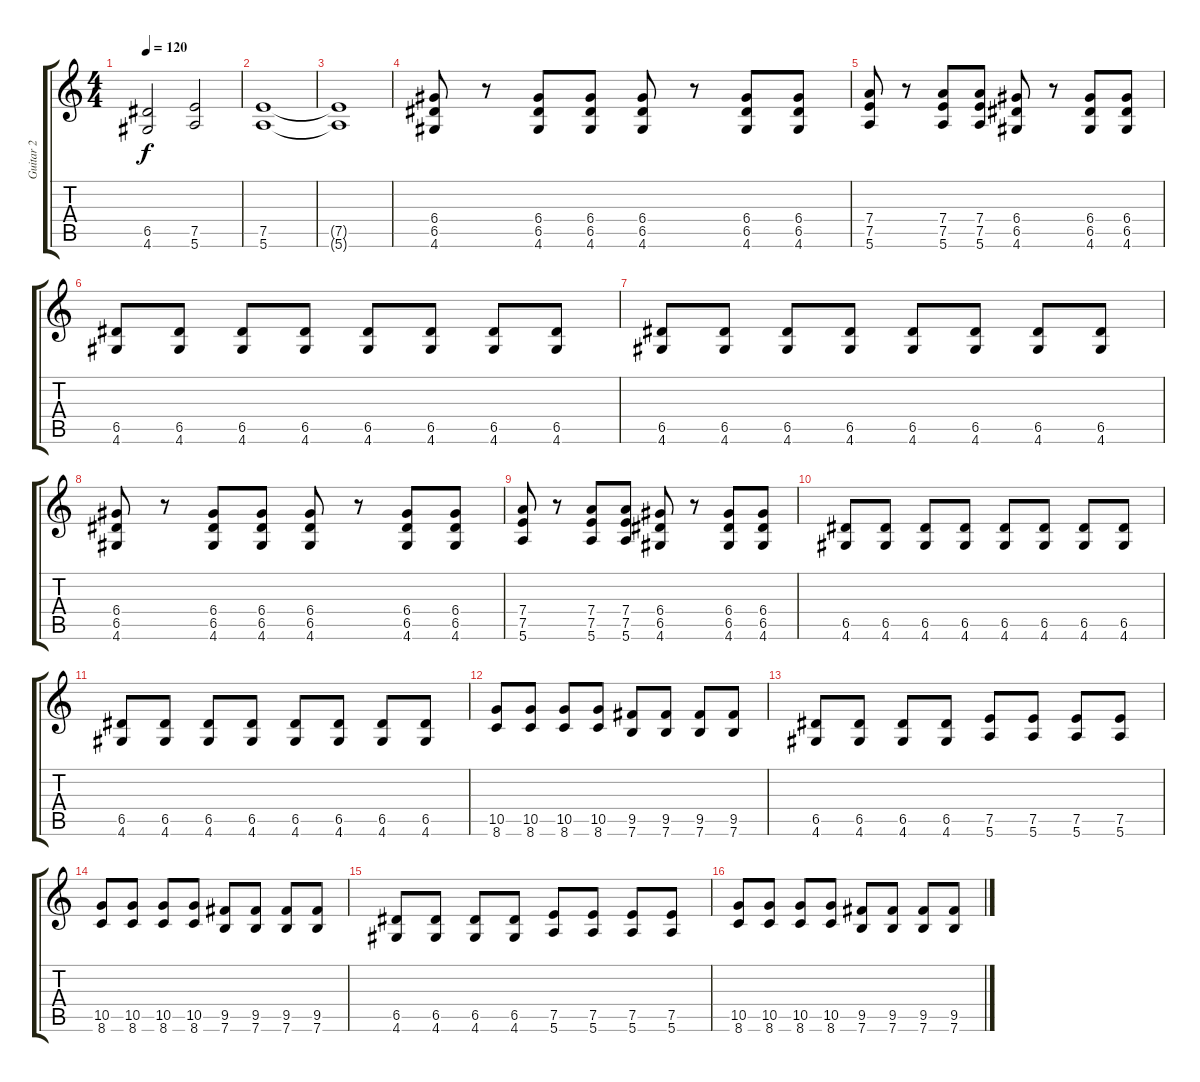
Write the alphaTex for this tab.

\track ("Guitar 2" "Guitar 2") {instrument overdrivenguitar}
\staff {score tabs}
\tuning (E4 B3 G3 D3 A2 E2) {hide}
\ts (4 4)
\tempo 120
\clef g2
\ks c
(6.5 4.6).2{dy f} (7.5 5.6).2 |
(7.5 5.6).1 |
(7.5{t} 5.6{t}).1 |
(6.4 6.5 4.6).8 r.8 (6.4 6.5 4.6).8 (6.4 6.5 4.6).8 (6.4 6.5 4.6).8 r.8 (6.4 6.5 4.6).8 (6.4 6.5 4.6).8 |
(7.4 7.5 5.6).8 r.8 (7.4 7.5 5.6).8 (7.4 7.5 5.6).8 (6.4 6.5 4.6).8 r.8 (6.4 6.5 4.6).8 (6.4 6.5 4.6).8 |
(6.5 4.6).8 (6.5 4.6).8 (6.5 4.6).8 (6.5 4.6).8 (6.5 4.6).8 (6.5 4.6).8 (6.5 4.6).8 (6.5 4.6).8 |
(6.5 4.6).8 (6.5 4.6).8 (6.5 4.6).8 (6.5 4.6).8 (6.5 4.6).8 (6.5 4.6).8 (6.5 4.6).8 (6.5 4.6).8 |
(6.4 6.5 4.6).8 r.8 (6.4 6.5 4.6).8 (6.4 6.5 4.6).8 (6.4 6.5 4.6).8 r.8 (6.4 6.5 4.6).8 (6.4 6.5 4.6).8 |
(7.4 7.5 5.6).8 r.8 (7.4 7.5 5.6).8 (7.4 7.5 5.6).8 (6.4 6.5 4.6).8 r.8 (6.4 6.5 4.6).8 (6.4 6.5 4.6).8 |
(6.5 4.6).8 (6.5 4.6).8 (6.5 4.6).8 (6.5 4.6).8 (6.5 4.6).8 (6.5 4.6).8 (6.5 4.6).8 (6.5 4.6).8 |
(6.5 4.6).8 (6.5 4.6).8 (6.5 4.6).8 (6.5 4.6).8 (6.5 4.6).8 (6.5 4.6).8 (6.5 4.6).8 (6.5 4.6).8 |
(10.5 8.6).8 (10.5 8.6).8 (10.5 8.6).8 (10.5 8.6).8 (9.5 7.6).8 (9.5 7.6).8 (9.5 7.6).8 (9.5 7.6).8 |
(6.5 4.6).8 (6.5 4.6).8 (6.5 4.6).8 (6.5 4.6).8 (7.5 5.6).8 (7.5 5.6).8 (7.5 5.6).8 (7.5 5.6).8 |
(10.5 8.6).8 (10.5 8.6).8 (10.5 8.6).8 (10.5 8.6).8 (9.5 7.6).8 (9.5 7.6).8 (9.5 7.6).8 (9.5 7.6).8 |
(6.5 4.6).8 (6.5 4.6).8 (6.5 4.6).8 (6.5 4.6).8 (7.5 5.6).8 (7.5 5.6).8 (7.5 5.6).8 (7.5 5.6).8 |
(10.5 8.6).8 (10.5 8.6).8 (10.5 8.6).8 (10.5 8.6).8 (9.5 7.6).8 (9.5 7.6).8 (9.5 7.6).8 (9.5 7.6).8
